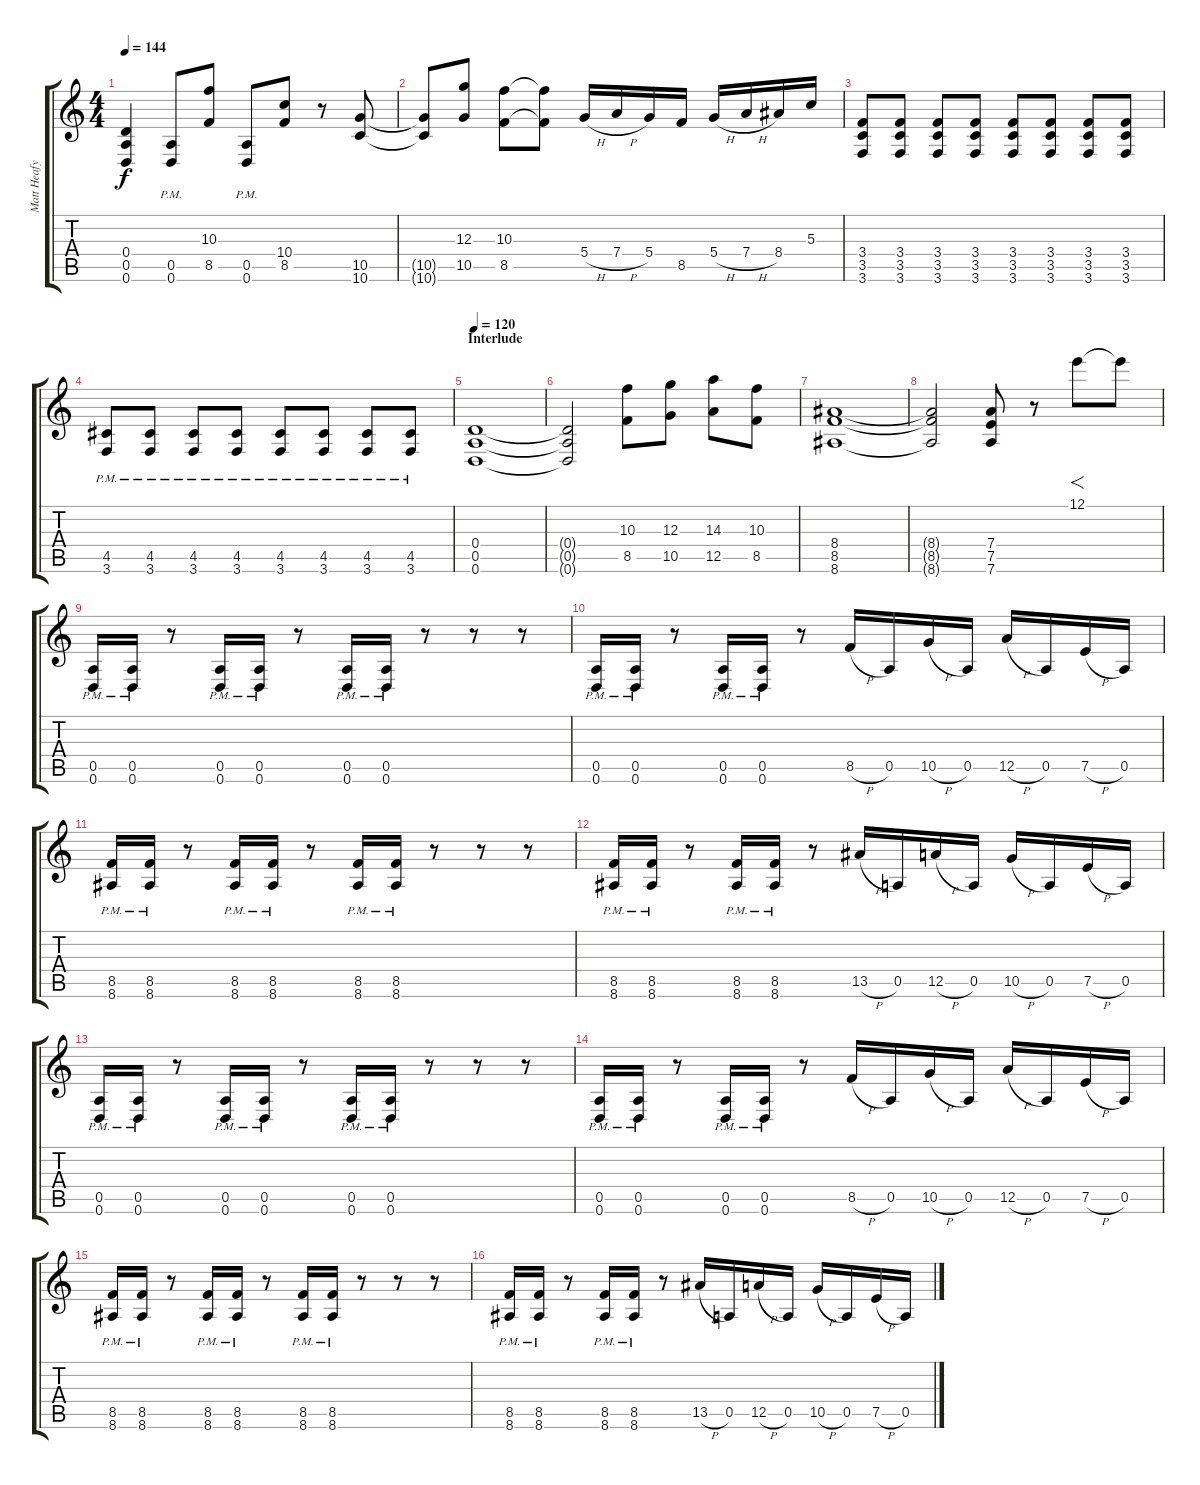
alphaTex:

\track ("Matt Heafy" "Matt Heafy") {instrument overdrivenguitar}
\staff {score tabs}
\tuning (E4 B3 G3 D3 A2 D2) {hide}
\ts (4 4)
\tempo 144
\clef g2
\ks c
(0.4 0.5 0.6).4{dy f} (0.5{pm} 0.6{pm}).8 (10.3 8.5).8 (0.5{pm} 0.6{pm}).8 (10.4 8.5).8 r.8 (10.5 10.6).8 |
(10.5{t} 10.6{t}).8 (12.3 10.5).8 (10.3 8.5).8 (10.3{t} 8.5{t}).8 5.4{h}.16 7.4{h}.16 5.4.16 8.5.16 5.4{h}.16 7.4{h}.16 8.4.16 5.3.16 |
(3.4 3.5 3.6).8 (3.4 3.5 3.6).8 (3.4 3.5 3.6).8 (3.4 3.5 3.6).8 (3.4 3.5 3.6).8 (3.4 3.5 3.6).8 (3.4 3.5 3.6).8 (3.4 3.5 3.6).8 |
(4.5{pm} 3.6{pm}).8 (4.5{pm} 3.6{pm}).8 (4.5{pm} 3.6{pm}).8 (4.5{pm} 3.6{pm}).8 (4.5{pm} 3.6{pm}).8 (4.5{pm} 3.6{pm}).8 (4.5{pm} 3.6{pm}).8 (4.5{pm} 3.6{pm}).8 |
\section ("" "Interlude")
\tempo 120
(0.4 0.5 0.6).1 |
(0.4{t} 0.5{t} 0.6{t}).2 (10.3 8.5).8 (12.3 10.5).8 (14.3 12.5).8 (10.3 8.5).8 |
(8.4 8.5 8.6).1 |
(8.4{t} 8.5{t} 8.6{t}).2 (7.4 7.5 7.6).8 r.8 12.1.8{f} 12.1{t}.8 |
(0.5{pm} 0.6{pm}).16 (0.5{pm} 0.6{pm}).16 r.8 (0.5{pm} 0.6{pm}).16 (0.5{pm} 0.6{pm}).16 r.8 (0.5{pm} 0.6{pm}).16 (0.5{pm} 0.6{pm}).16 r.8 r.8 r.8 |
(0.5{pm} 0.6{pm}).16 (0.5{pm} 0.6{pm}).16 r.8 (0.5{pm} 0.6{pm}).16 (0.5{pm} 0.6{pm}).16 r.8 8.5{h}.16 0.5.16 10.5{h}.16 0.5.16 12.5{h}.16 0.5.16 7.5{h}.16 0.5.16 |
(8.5{pm} 8.6{pm}).16 (8.5{pm} 8.6{pm}).16 r.8 (8.5{pm} 8.6{pm}).16 (8.5{pm} 8.6{pm}).16 r.8 (8.5{pm} 8.6{pm}).16 (8.5{pm} 8.6{pm}).16 r.8 r.8 r.8 |
(8.5{pm} 8.6{pm}).16 (8.5{pm} 8.6{pm}).16 r.8 (8.5{pm} 8.6{pm}).16 (8.5{pm} 8.6{pm}).16 r.8 13.5{h}.16 0.5.16 12.5{h}.16 0.5.16 10.5{h}.16 0.5.16 7.5{h}.16 0.5.16 |
(0.5{pm} 0.6).16 (0.5{pm} 0.6{pm}).16 r.8 (0.5{pm} 0.6).16 (0.5{pm} 0.6{pm}).16 r.8 (0.5{pm} 0.6{pm}).16 (0.5{pm} 0.6{pm}).16 r.8 r.8 r.8 |
(0.5{pm} 0.6).16 (0.5{pm} 0.6{pm}).16 r.8 (0.5{pm} 0.6{pm}).16 (0.5{pm} 0.6{pm}).16 r.8 8.5{h}.16 0.5.16 10.5{h}.16 0.5.16 12.5{h}.16 0.5.16 7.5{h}.16 0.5.16 |
(8.5{pm} 8.6{pm}).16 (8.5{pm} 8.6{pm}).16 r.8 (8.5{pm} 8.6{pm}).16 (8.5{pm} 8.6{pm}).16 r.8 (8.5{pm} 8.6{pm}).16 (8.5{pm} 8.6{pm}).16 r.8 r.8 r.8 |
(8.5{pm} 8.6{pm}).16 (8.5{pm} 8.6{pm}).16 r.8 (8.5{pm} 8.6{pm}).16 (8.5{pm} 8.6{pm}).16 r.8 13.5{h}.16 0.5.16 12.5{h}.16 0.5.16 10.5{h}.16 0.5.16 7.5{h}.16 0.5.16
